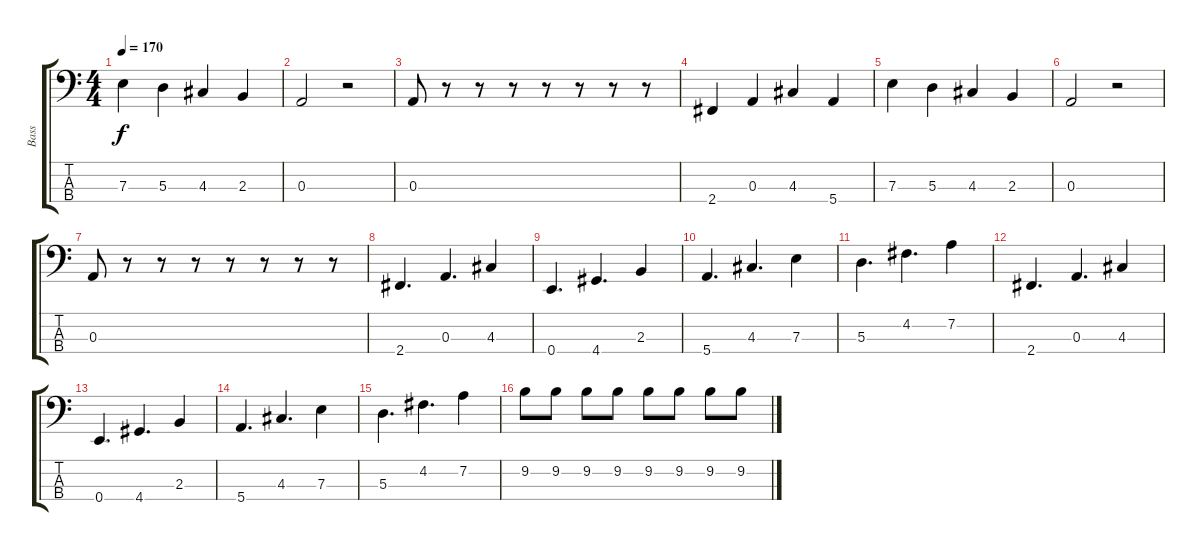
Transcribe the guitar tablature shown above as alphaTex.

\track ("Bass" "Bass") {instrument electricbassfinger}
\staff {score tabs}
\tuning (G2 D2 A1 E1) {hide}
\ts (4 4)
\tempo 170
\clef f4
\ks c
7.3.4{dy f} 5.3.4 4.3.4 2.3.4 |
0.3.2 r.2 |
0.3.8 r.8 r.8 r.8 r.8 r.8 r.8 r.8 |
2.4.4 0.3.4 4.3.4 5.4.4 |
7.3.4 5.3.4 4.3.4 2.3.4 |
0.3.2 r.2 |
0.3.8 r.8 r.8 r.8 r.8 r.8 r.8 r.8 |
2.4.4{d} 0.3.4{d} 4.3.4 |
0.4.4{d} 4.4.4{d} 2.3.4 |
5.4.4{d} 4.3.4{d} 7.3.4 |
5.3.4{d} 4.2.4{d} 7.2.4 |
2.4.4{d} 0.3.4{d} 4.3.4 |
0.4.4{d} 4.4.4{d} 2.3.4 |
5.4.4{d} 4.3.4{d} 7.3.4 |
5.3.4{d} 4.2.4{d} 7.2.4 |
9.2.8 9.2.8 9.2.8 9.2.8 9.2.8 9.2.8 9.2.8 9.2.8
